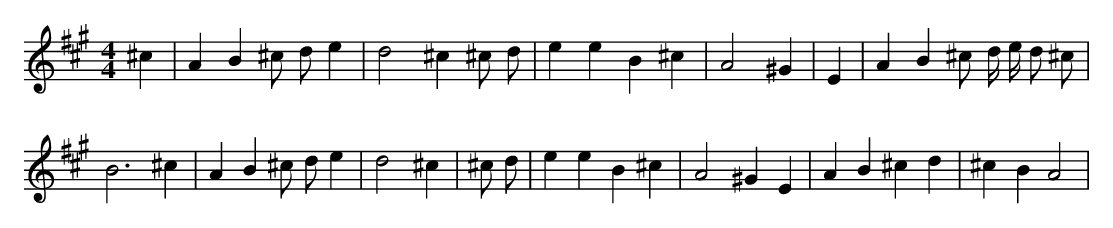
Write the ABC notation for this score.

X:1
M:4/4
L:1/8
K:A
^c2 | A2 B2 ^c d e2 | d4 ^c2 ^c d | e2 e2 B2 ^c2 | A4 ^G2 | E2 | A2 B2 ^c d/2 e/2 d ^c | B6 ^c2 | A2 B2 ^c d e2 | d4 ^c2 | ^c d | e2 e2 B2 ^c2 | A4 ^G2 E2 | A2 B2 ^c2 d2 | ^c2 B2 A4 |
